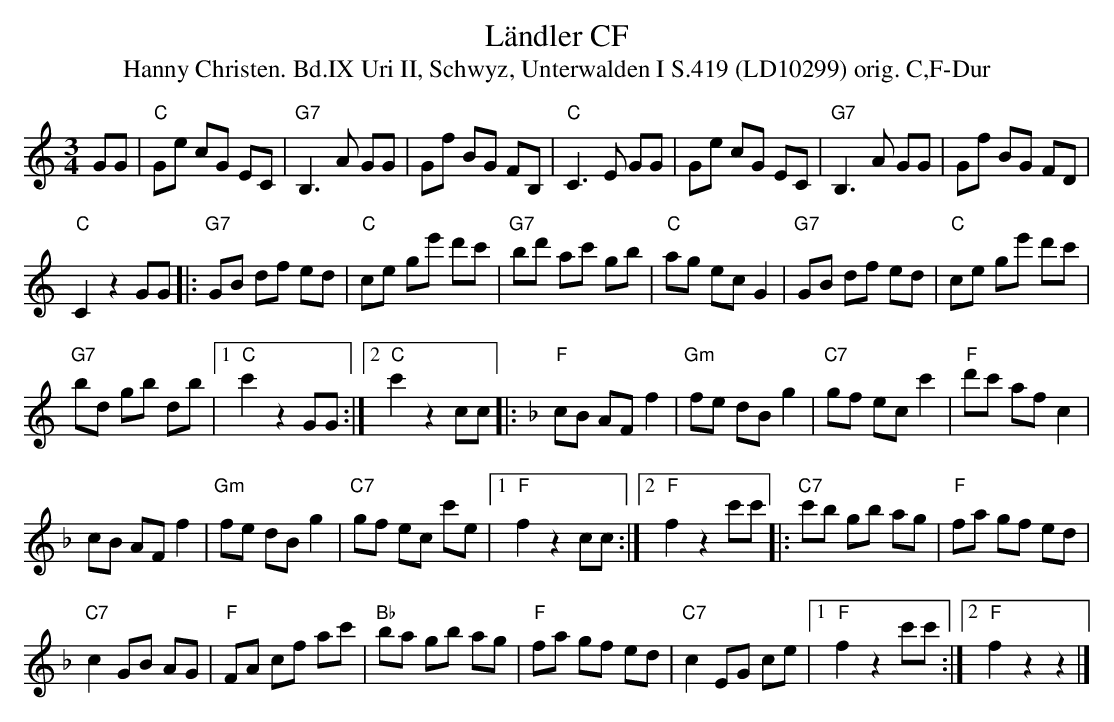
X:1
T:Ländler CF
T:Hanny Christen. Bd.IX Uri II, Schwyz, Unterwalden I S.419 (LD10299) orig. C,F-Dur
M:3/4
L:1/8
K:C
GG | "C"Ge cG EC | "G7"B,3A GG | Gf BG FB, | "C"C3E GG | Ge cG EC |  "G7"B,3A GG | Gf BG FD |
"C"C2 z2 GG |: "G7"GB df ed | "C"ce ge' d'c' | "G7"bd' ac' gb | "C"ag ec G2 | "G7"GB df ed | "C"ce ge' d'c' |
"G7"bd gb db |1 "C"c'2 z2 GG :|2 "C"c'2 z2 cc |: [K:F] "F"cB AF f2 | "Gm"fe dB g2 | "C7"gf ec c'2 | "F"d'c' af c2 |
cB AF f2 | "Gm"fe dB g2 | "C7"gf ec c'e |1 "F"f2 z2 cc :|2 "F"f2 z2 c'c' |: "C7"c'b gb ag | "F"fa gf ed |
"C7"c2 GB AG | "F"FA cf ac' | "Bb"ba gb ag | "F"fa gf ed | "C7"c2 EG ce |1 "F"f2 z2 c'c' :|2 "F"f2 z2z2 |]
